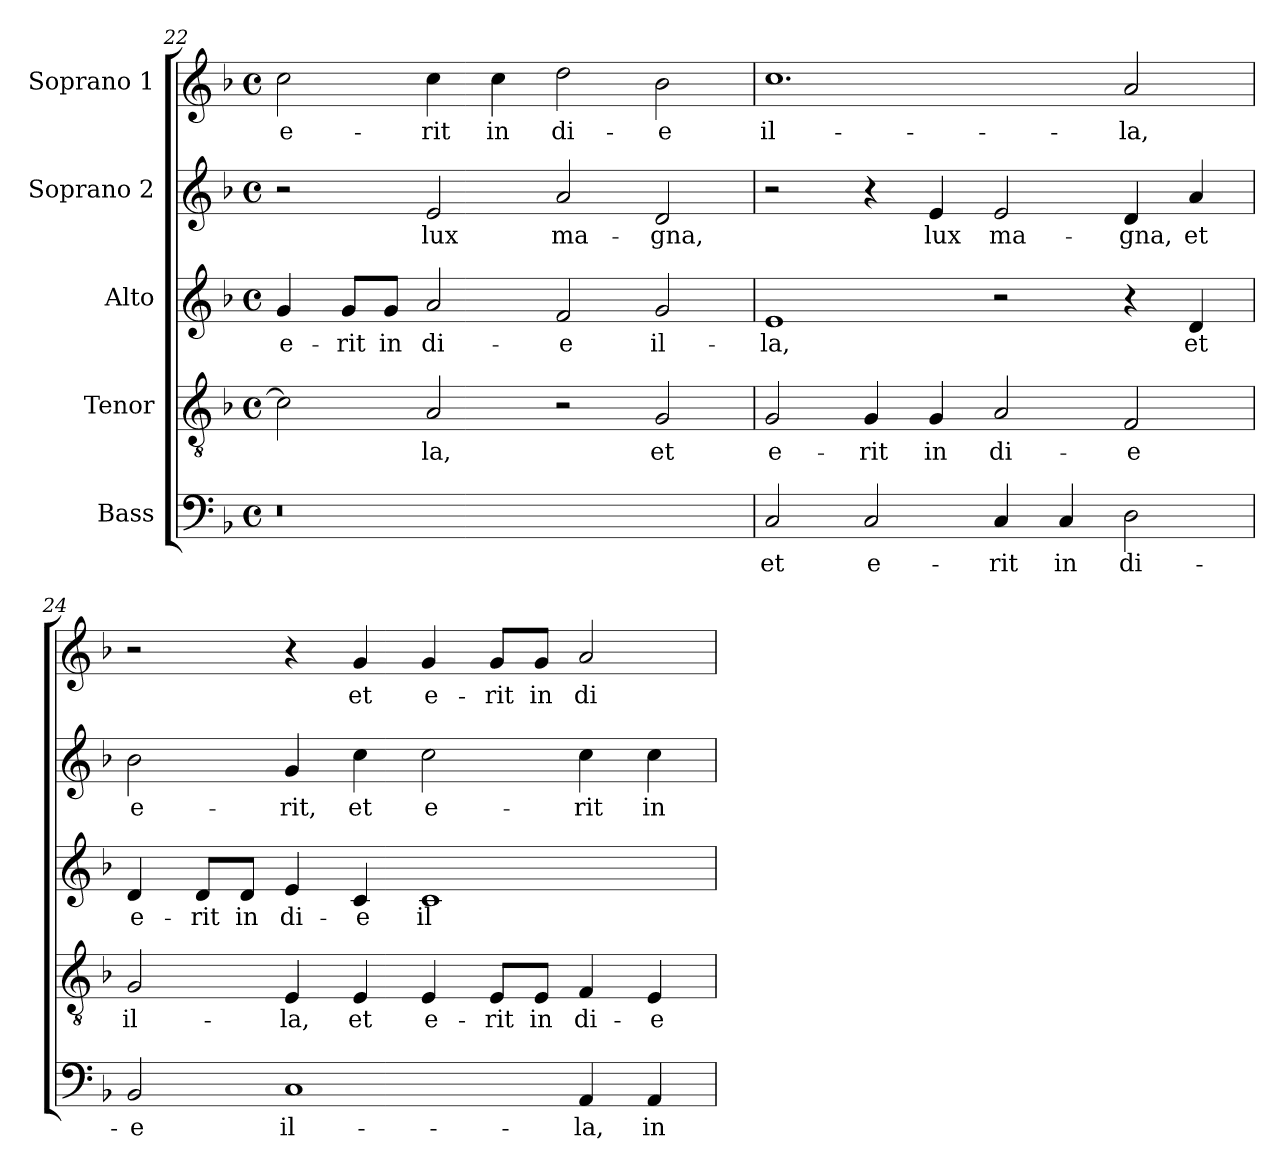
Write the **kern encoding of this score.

**kern	**text	**kern	**text	**kern	**text	**kern	**text	**kern	**text
*part5	*part5	*part4	*part4	*part3	*part3	*part2	*part2	*part1	*part1
*staff5	*staff5	*staff4	*staff4	*staff3	*staff3	*staff2	*staff2	*staff1	*staff1
*I"Bass	*	*I"Tenor	*	*I"Alto	*	*I"Soprano 2	*	*I"Soprano 1	*
!!LO:LB:g=z
*clefF4	*	*clefGv2	*	*clefG2	*	*clefG2	*	*clefG2	*
*k[b-]	*	*k[b-]	*	*k[b-]	*	*k[b-]	*	*k[b-]	*
*F:	*	*F:	*	*F:	*	*F:	*	*F:	*
*M4/4	*	*M4/4	*	*M4/4	*	*M4/4	*	*M4/4	*
*met(c)	*	*met(c)	*	*met(c)	*	*met(c)	*	*met(c)	*
=22	=22	=22	=22	=22	=22	=22	=22	=22	=22
!	!	!	!	!	!LO:LY:b	!	!	!	!LO:LY:b:cj
0r	.	2c\]	.	4g/	e-	2r	.	2cc\	e-
!	!	!	!	!	!LO:LY:b:rj	!	!	!	!
.	.	.	.	8g/L	-rit	.	.	.	.
!	!	!	!	!	!LO:LY:b:cj	!	!	!	!
.	.	.	.	8g/J	in	.	.	.	.
!	!	!	!LO:LY:b:cj	!	!LO:LY:b:cj	!	!LO:LY:b:cj	!	!LO:LY:b:cj
.	.	2A/	-la,	2a/	di-	2e/	lux	4cc\	-rit
!	!	!	!	!	!	!	!	!	!LO:LY:b:cj
.	.	.	.	.	.	.	.	4cc\	in
!	!	!	!	!	!LO:LY:b:cj	!	!LO:LY:b	!	!LO:LY:b:cj
.	.	2r	.	2f/	-e	2a/	ma-	2dd\	di-
!	!	!	!LO:LY:b:cj	!	!LO:LY:b:cj	!	!LO:LY:b:rj	!	!LO:LY:b:cj
.	.	2G/	et	2g/	il-	2d/	-gna,	2b-\	-e
=23	=23	=23	=23	=23	=23	=23	=23	=23	=23
!	!LO:LY:b:cj	!	!LO:LY:b	!	!LO:LY:b:cj	!	!	!	!LO:LY:b:cj
2C/	et	2G/	e-	1e	-la,	2r	.	1.cc	il-
!	!LO:LY:b:cj	!	!LO:LY:b:rj	!	!	!	!	!	!
2C/	e-	4G/	-rit	.	.	4r	.	.	.
!	!	!	!LO:LY:b:cj	!	!	!	!LO:LY:b:cj	!	!
.	.	4G/	in	.	.	4e/	lux	.	.
!	!LO:LY:b:cj	!	!LO:LY:b:cj	!	!	!	!LO:LY:b:cj	!	!
4C/	-rit	2A/	di-	2r	.	2e/	ma-	.	.
!	!LO:LY:b:cj	!	!	!	!	!	!	!	!
4C/	in	.	.	.	.	.	.	.	.
!	!LO:LY:b:cj	!	!LO:LY:b:cj	!	!	!	!LO:LY:b:cj	!	!LO:LY:b:cj
2D\	di-	2F/	-e	4r	.	4d/	-gna,	2a/	-la,
!	!	!	!	!	!LO:LY:b:cj	!	!LO:LY:b:cj	!	!
.	.	.	.	4d/	et	4a/	et	.	.
=24	=24	=24	=24	=24	=24	=24	=24	=24	=24
!	!LO:LY:b:cj	!	!LO:LY:b:cj	!	!LO:LY:b	!	!LO:LY:b:cj	!	!
2BB-/	-e	2G/	il-	4d/	e-	2b-\	e-	2r	.
!	!	!	!	!	!LO:LY:b:rj	!	!	!	!
.	.	.	.	8d/L	-rit	.	.	.	.
!	!	!	!	!	!LO:LY:b:cj	!	!	!	!
.	.	.	.	8d/J	in	.	.	.	.
!	!LO:LY:b:cj	!	!LO:LY:b:cj	!	!LO:LY:b:cj	!	!LO:LY:b:cj	!	!
1C	il-	4E/	-la,	4e/	di-	4g/	-rit,	4r	.
!	!	!	!LO:LY:b:cj	!	!LO:LY:b:cj	!	!LO:LY:b:cj	!	!LO:LY:b:cj
.	.	4E/	et	4c/	-e	4cc\	et	4g/	et
!	!	!	!LO:LY:b	!	!LO:LY:b:cj	!	!LO:LY:b:cj	!	!LO:LY:b
.	.	4E/	e-	1c	il-	2cc\	e-	4g/	e-
!	!	!	!LO:LY:b:rj	!	!	!	!	!	!LO:LY:b:rj
.	.	8E/L	-rit	.	.	.	.	8g/L	-rit
!	!	!	!LO:LY:b:cj	!	!	!	!	!	!LO:LY:b:cj
.	.	8E/J	in	.	.	.	.	8g/J	in
!	!LO:LY:b:cj	!	!LO:LY:b:cj	!	!	!	!LO:LY:b:cj	!	!LO:LY:b:cj
4AA/	-la,	4F/	di-	.	.	4cc\	-rit	2a/	di-
!	!LO:LY:b:cj	!	!LO:LY:b:cj	!	!	!	!LO:LY:b:cj	!	!
4AA/	in	4E/	-e	.	.	4cc\	in	.	.
=	=	=	=	=	=	=	=	=	=
*-	*-	*-	*-	*-	*-	*-	*-	*-	*-
